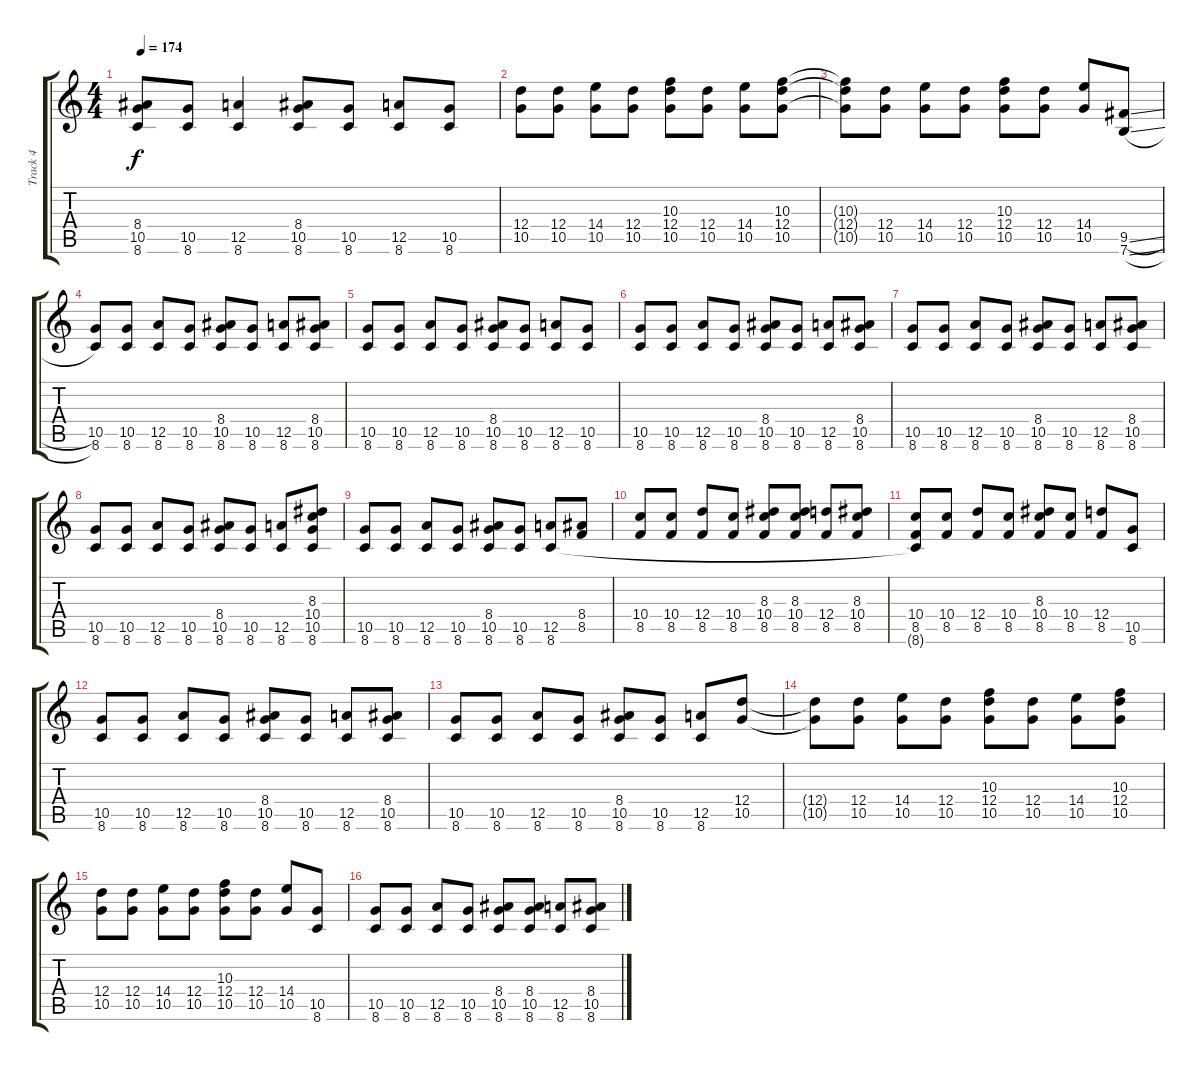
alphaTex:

\track ("Track 4" "Track 4") {instrument overdrivenguitar}
\staff {score tabs}
\tuning (E4 B3 G3 D3 A2 E2) {hide}
\ts (4 4)
\tempo 174
\clef g2
\ks c
(8.4{t} 10.5{t} 8.6{t}).8{dy f} (10.5 8.6).8 (12.5 8.6).4 (8.4 10.5 8.6).8 (10.5 8.6).8 (12.5 8.6).8 (10.5 8.6).8 |
(12.4 10.5).8 (12.4 10.5).8 (14.4 10.5).8 (12.4 10.5).8 (10.3 12.4 10.5).8 (12.4 10.5).8 (14.4 10.5).8 (10.3 12.4 10.5).8 |
(10.3{t} 12.4{t} 10.5{t}).8 (12.4 10.5).8 (14.4 10.5).8 (12.4 10.5).8 (10.3 12.4 10.5).8 (12.4 10.5).8 (14.4 10.5).8 (9.5{sl} 7.6{sl}).8 |
(10.5 8.6).8 (10.5 8.6).8 (12.5 8.6).8 (10.5 8.6).8 (8.4 10.5 8.6).8 (10.5 8.6).8 (12.5 8.6).8 (8.4 10.5 8.6).8 |
(10.5 8.6).8 (10.5 8.6).8 (12.5 8.6).8 (10.5 8.6).8 (8.4 10.5 8.6).8 (10.5 8.6).8 (12.5 8.6).8 (10.5 8.6).8 |
(10.5 8.6).8 (10.5 8.6).8 (12.5 8.6).8 (10.5 8.6).8 (8.4 10.5 8.6).8 (10.5 8.6).8 (12.5 8.6).8 (8.4 10.5 8.6).8 |
(10.5 8.6).8 (10.5 8.6).8 (12.5 8.6).8 (10.5 8.6).8 (8.4 10.5 8.6).8 (10.5 8.6).8 (12.5 8.6).8 (8.4 10.5 8.6).8 |
(10.5 8.6).8 (10.5 8.6).8 (12.5 8.6).8 (10.5 8.6).8 (8.4 10.5 8.6).8 (10.5 8.6).8 (12.5 8.6).8 (8.3 10.4 10.5 8.6).8 |
(10.5 8.6).8 (10.5 8.6).8 (12.5 8.6).8 (10.5 8.6).8 (8.4 10.5 8.6).8 (10.5 8.6).8 (12.5 8.6).8 (8.4 8.5).8 |
(10.4 8.5).8 (10.4 8.5).8 (12.4 8.5).8 (10.4 8.5).8 (8.3 10.4 8.5).8 (8.3 10.4 8.5).8 (12.4 8.5).8 (8.3 10.4 8.5).8 |
(10.4 8.5 8.6{t}).8 (10.4 8.5).8 (12.4 8.5).8 (10.4 8.5).8 (8.3 10.4 8.5).8 (10.4 8.5).8 (12.4 8.5).8 (10.5 8.6).8 |
(10.5 8.6).8 (10.5 8.6).8 (12.5 8.6).8 (10.5 8.6).8 (8.4 10.5 8.6).8 (10.5 8.6).8 (12.5 8.6).8 (8.4 10.5 8.6).8 |
(10.5 8.6).8 (10.5 8.6).8 (12.5 8.6).8 (10.5 8.6).8 (8.4 10.5 8.6).8 (10.5 8.6).8 (12.5 8.6).8 (12.4 10.5).8 |
(12.4{t} 10.5{t}).8 (12.4 10.5).8 (14.4 10.5).8 (12.4 10.5).8 (10.3 12.4 10.5).8 (12.4 10.5).8 (14.4 10.5).8 (10.3 12.4 10.5).8 |
(12.4 10.5).8 (12.4 10.5).8 (14.4 10.5).8 (12.4 10.5).8 (10.3 12.4 10.5).8 (12.4 10.5).8 (14.4 10.5).8 (10.5 8.6).8 |
(10.5 8.6).8 (10.5 8.6).8 (12.5 8.6).8 (10.5 8.6).8 (8.4 10.5 8.6).8 (8.4 10.5 8.6).8 (12.5 8.6).8 (8.4 10.5 8.6).8
